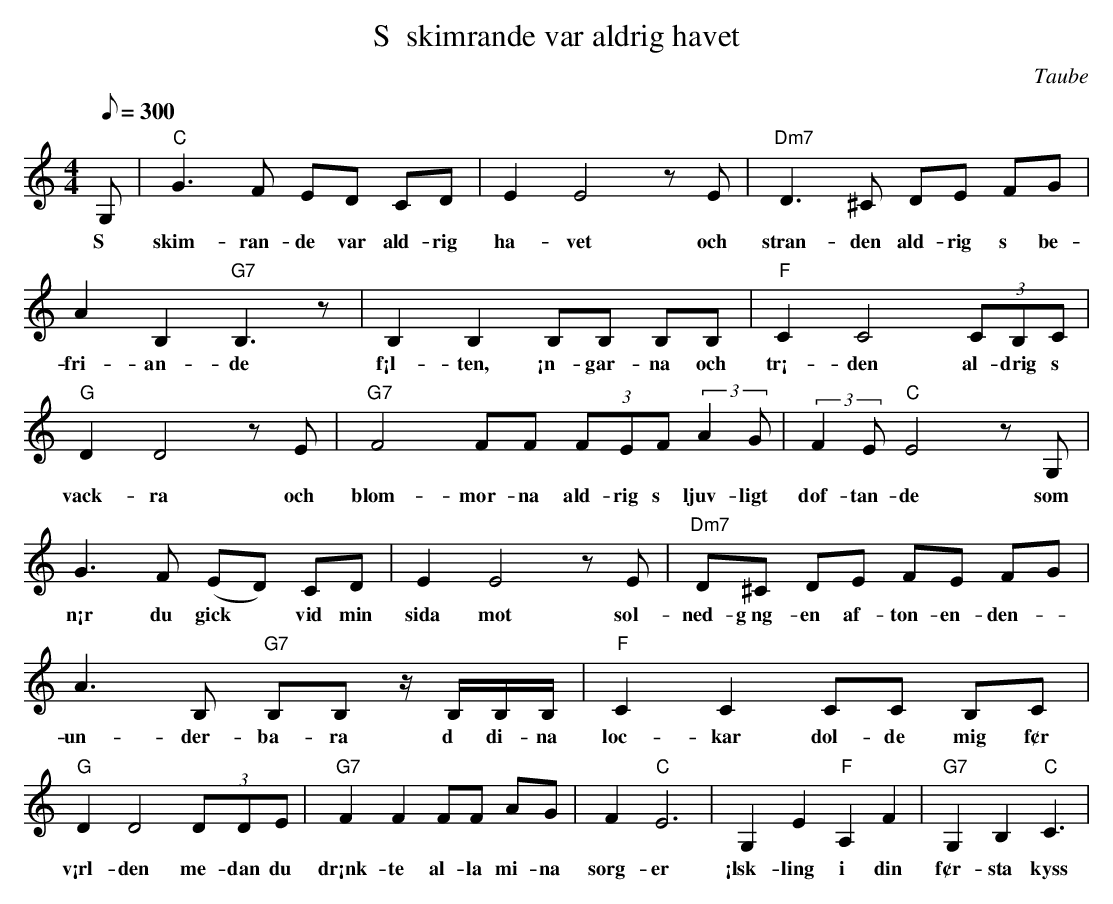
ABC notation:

X:1
T:S  skimrande var aldrig havet
C:Taube
M:4/4
L:1/8
Q:300
K:C
   G,|"C" G3 F ED CD|E2 E4 z E|"Dm7" D3 ^C DE FG|A2 B,2 "G7" B,3 z|B,2 B,2 B,B, B,B,|"F" C2 C4 (3 CB,C|
w: S  skim-ran-de var ald-rig ha-vet och stran-den ald-rig s  be-fri-an-de f¡l-ten, ¡n-gar-na och tr¡-den al-drig s
"G" D2 D4 z E|"G7" F4 FF (3FEF (3:1:2 A2 G|(3:1:2 F2E "C" E4 z G,|G3 F (ED) CD|E2 E4 z E|"Dm7" D^C DE FE FG|
w:  vack-ra och blom-mor-na ald-rig s  ljuv-ligt dof-tan-de som n¡r du gick* vid min sida mot sol-ned-g ng-en af-ton-en-den-
A3 B, "G7" B,B, z/2 B,/2B,/2B,/2|"F" C2 C2 CC B,C|"G" D2 D4 (3 DDE|"G7" F2 F2 FF AG|F2 "C" E6|G,2 E2 "F" A,2 F2|"G7" G,2 B,2 "C" C3|
w:un-der-ba-ra d  di-na loc-kar dol-de mig f¢r v¡rl-den me-dan du dr¡nk-te al-la mi-na sorg-er ¡lsk-ling i din f¢r-sta kyss
